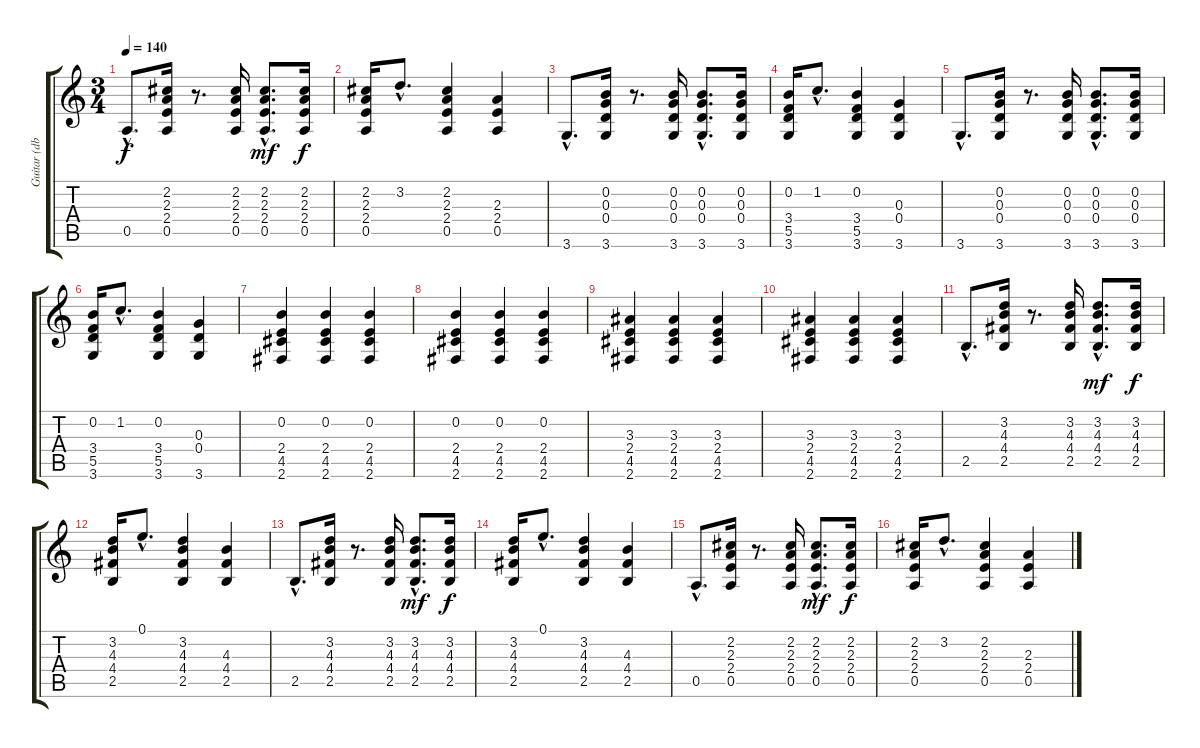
\track ("Guitar (dbl track)" "Guitar (db") {instrument distortionguitar}
\staff {score tabs}
\tuning (E4 B3 G3 D3 A2 E2) {hide}
\ts (3 4)
\tempo 140
\clef g2
\ks c
0.5{hac}.8{d dy f} (2.2 2.3 2.4 0.5).16 r.8{d} (2.2 2.3 2.4 0.5).16 (2.2{hac} 2.3{hac} 2.4{hac} 0.5{hac}).8{d dy mf} (2.2 2.3 2.4 0.5).16{dy f} |
(2.2 2.3 2.4 0.5).16 3.2{hac}.8{d} (2.2 2.3 2.4 0.5).4 (2.3 2.4 0.5).4 |
3.6{hac}.8{d} (0.2 0.3 0.4 3.6).16 r.8{d} (0.2 0.3 0.4 3.6).16 (0.2{hac} 0.3{hac} 0.4{hac} 3.6{hac}).8{d} (0.2 0.3 0.4 3.6).16 |
(0.2 3.4 5.5 3.6).16 1.2{hac}.8{d} (0.2 3.4 5.5 3.6).4 (0.3 0.4 3.6).4 |
3.6{hac}.8{d} (0.2 0.3 0.4 3.6).16 r.8{d} (0.2 0.3 0.4 3.6).16 (0.2{hac} 0.3{hac} 0.4{hac} 3.6{hac}).8{d} (0.2 0.3 0.4 3.6).16 |
(0.2 3.4 5.5 3.6).16 1.2{hac}.8{d} (0.2 3.4 5.5 3.6).4 (0.3 0.4 3.6).4 |
(0.2 2.4 4.5 2.6).4 (0.2 2.4 4.5 2.6).4 (0.2 2.4 4.5 2.6).4 |
(0.2 2.4 4.5 2.6).4 (0.2 2.4 4.5 2.6).4 (0.2 2.4 4.5 2.6).4 |
(3.3 2.4 4.5 2.6).4 (3.3 2.4 4.5 2.6).4 (3.3 2.4 4.5 2.6).4 |
(3.3 2.4 4.5 2.6).4 (3.3 2.4 4.5 2.6).4 (3.3 2.4 4.5 2.6).4 |
2.5{hac}.8{d} (3.2 4.3 4.4 2.5).16 r.8{d} (3.2 4.3 4.4 2.5).16 (3.2{hac} 4.3{hac} 4.4{hac} 2.5{hac}).8{d dy mf} (3.2 4.3 4.4 2.5).16{dy f} |
(3.2 4.3 4.4 2.5).16 0.1{hac}.8{d} (3.2 4.3 4.4 2.5).4 (4.3 4.4 2.5).4 |
2.5{hac}.8{d} (3.2 4.3 4.4 2.5).16 r.8{d} (3.2 4.3 4.4 2.5).16 (3.2{hac} 4.3{hac} 4.4{hac} 2.5{hac}).8{d dy mf} (3.2 4.3 4.4 2.5).16{dy f} |
(3.2 4.3 4.4 2.5).16 0.1{hac}.8{d} (3.2 4.3 4.4 2.5).4 (4.3 4.4 2.5).4 |
0.5{hac}.8{d} (2.2 2.3 2.4 0.5).16 r.8{d} (2.2 2.3 2.4 0.5).16 (2.2{hac} 2.3{hac} 2.4{hac} 0.5{hac}).8{d dy mf} (2.2 2.3 2.4 0.5).16{dy f} |
(2.2 2.3 2.4 0.5).16 3.2{hac}.8{d} (2.2 2.3 2.4 0.5).4 (2.3 2.4 0.5).4
